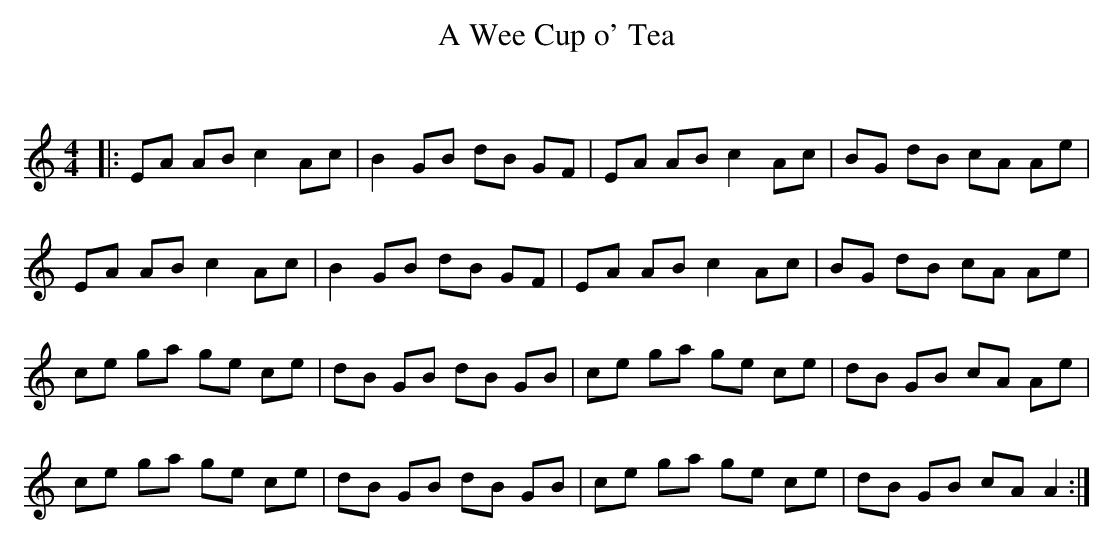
X:1
T: A Wee Cup o' Tea
C:
Q: 232
K:Am
M:4/4
L:1/8
|:EA AB c2 Ac|B2 GB dB GF|EA AB c2 Ac|BG dB cA Ae|
EA AB c2 Ac|B2 GB dB GF|EA AB c2 Ac|BG dB cA Ae|
ce ga ge ce|dB GB dB GB|ce ga ge ce|dB GB cA Ae|
ce ga ge ce|dB GB dB GB|ce ga ge ce|dB GB cA A2:|
